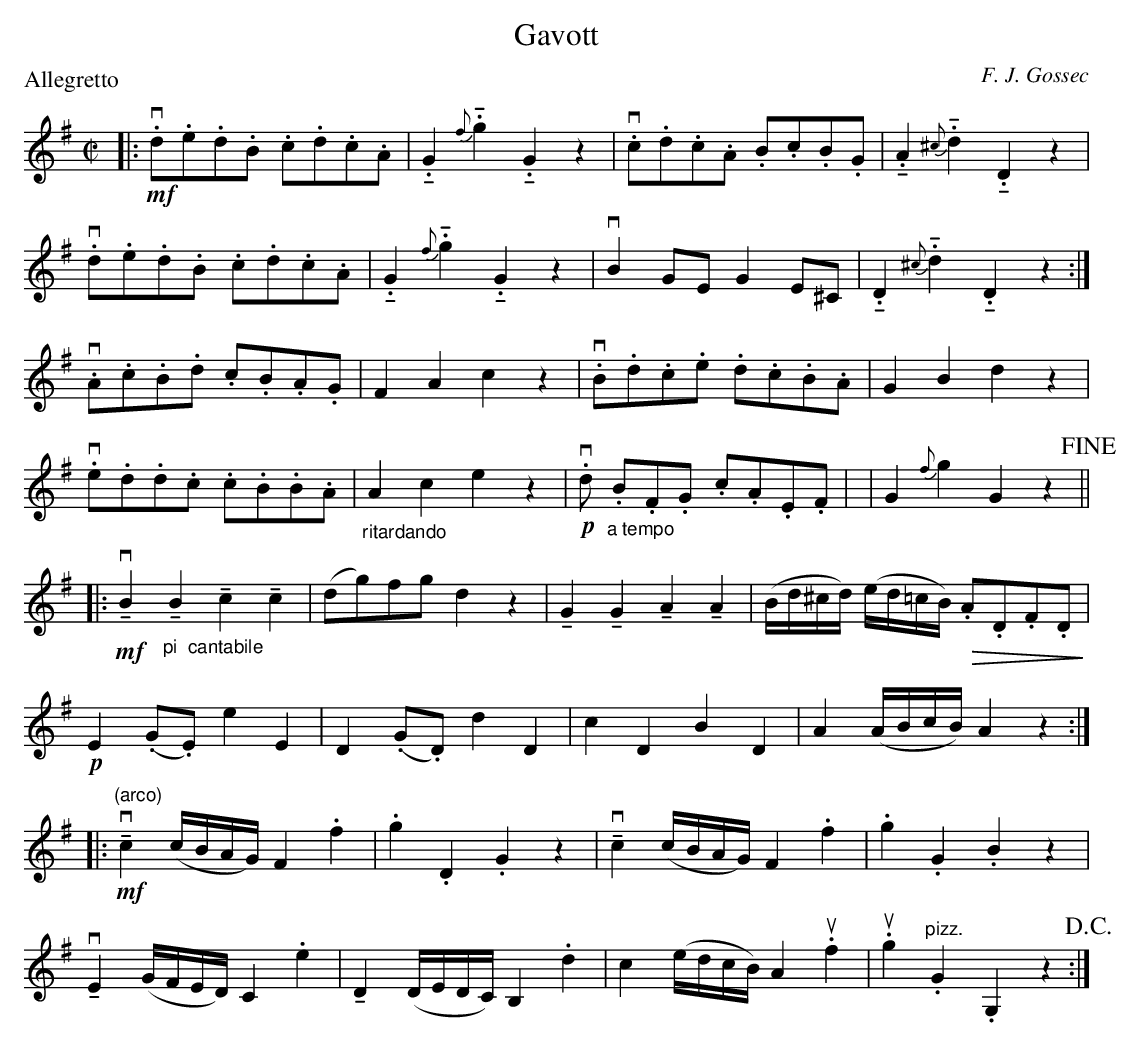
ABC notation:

X:1
T: Gavott
C: F. J. Gossec
P: Allegretto
M: C|
L: 1/8
K: G
|: +mf+ v.d.e.d.B .c.d.c.A | .!tenuto!G2{f}.!tenuto!g2.!tenuto!G2z2 | v.c.d.c.A .B.c.B.G | .!tenuto!A2{^c}.!tenuto!d2.!tenuto!D2z2 |
v.d.e.d.B .c.d.c.A | .!tenuto!G2{f}.!tenuto!g2.!tenuto!G2z2 | vB2GEG2E^C | .!tenuto!D2{^c}.!tenuto!d2.!tenuto!D2z2 :|
v.A.c.B.d .c.B.A.G | F2A2c2z2 | v.B.d.c.e .d.c.B.A | G2B2d2z2 |
v.e.d.d.c .c.B.B.A | "_ritardando" A2c2e2z2 | +p+ v.d "_a tempo" .B.F.G .c.A.E.F | | G2{f}g2G2z2 !fine! ||
|: +mf+ v!tenuto!B2!tenuto! "_pi  cantabile" B2!tenuto!c2!tenuto!c2 | (dg)fgd2z2 | !tenuto!G2!tenuto!G2!tenuto!A2!tenuto!A2 | (B/d/^c/d/) (e/d/=c/B/) !diminuendo(!.A.D.F.D!diminuendo)! |
+p+ E2(.G.E)e2E2 | D2(.G.D)d2D2 | c2D2B2D2 | A2(A/B/c/B/)A2z2 :|
|: +mf+ v!tenuto!"(arco)"c2(c/B/A/G/)F2.f2 | .g2.D2.G2z2 | v!tenuto!c2(c/B/A/G/)F2.f2 | .g2.G2.B2z2 |
v!tenuto!E2(G/F/E/D/)C2.e2 | !tenuto!D2(D/E/D/C/)B,2.d2 | c2(e/d/c/B/)A2u.f2 | u.g2"pizz.".G2.G,2z2 !D.C.! :|
